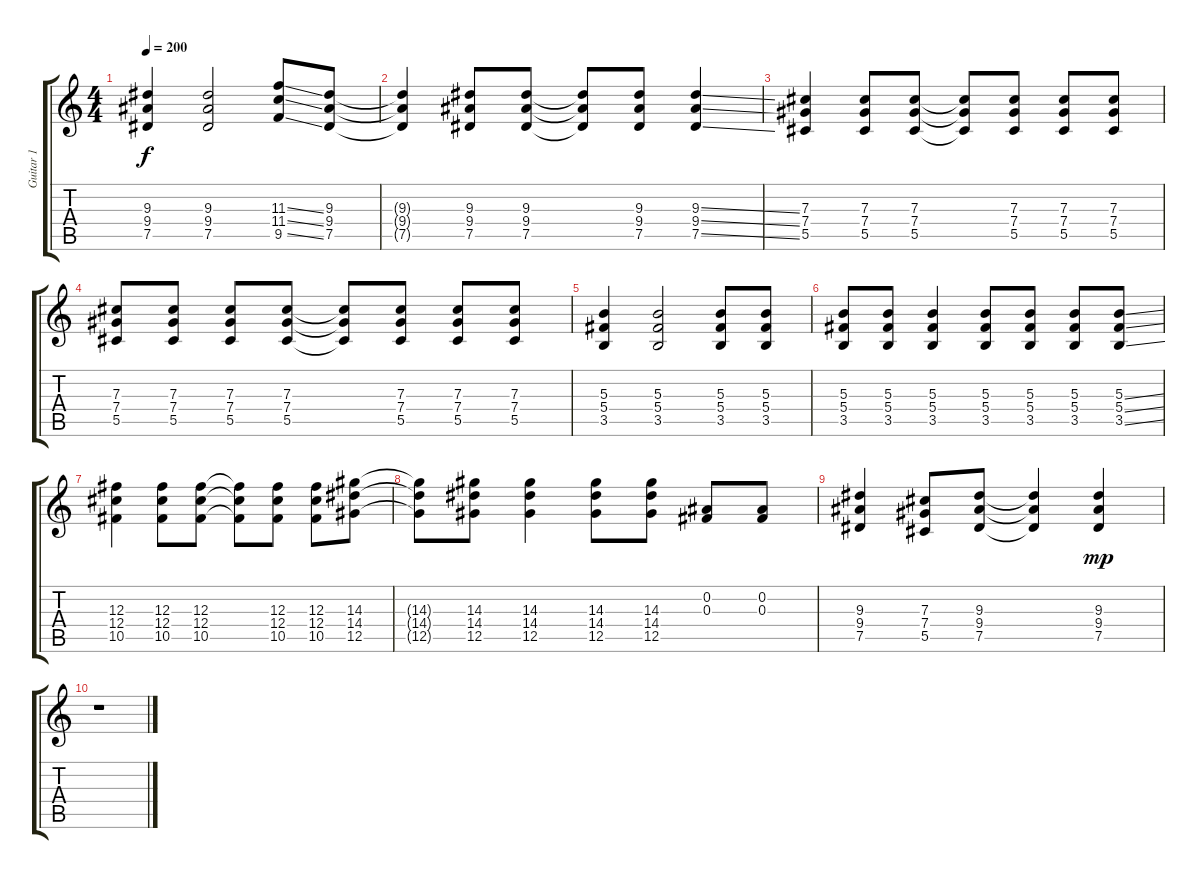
\track ("Guitar 1" "Guitar 1") {instrument distortionguitar}
\staff {score tabs}
\tuning (Eb4 Bb3 Gb3 Db3 Ab2 Eb2) {hide}
\ts (4 4)
\tempo 200
\clef g2
\ks c
(9.3 9.4 7.5).4{dy f} (9.3 9.4 7.5).2 (11.3{ss} 11.4{ss} 9.5{ss}).8 (9.3 9.4 7.5).8 |
(9.3{t} 9.4{t} 7.5{t}).4 (9.3 9.4 7.5).8 (9.3 9.4 7.5).8 (9.3{t} 9.4{t} 7.5{t}).8 (9.3 9.4 7.5).8 (9.3{ss} 9.4{ss} 7.5{ss}).4 |
(7.3 7.4 5.5).4 (7.3 7.4 5.5).8 (7.3 7.4 5.5).8 (7.3{t} 7.4{t} 5.5{t}).8 (7.3 7.4 5.5).8 (7.3 7.4 5.5).8 (7.3 7.4 5.5).8 |
(7.3 7.4 5.5).8 (7.3 7.4 5.5).8 (7.3 7.4 5.5).8 (7.3 7.4 5.5).8 (7.3{t} 7.4{t} 5.5{t}).8 (7.3 7.4 5.5).8 (7.3 7.4 5.5).8 (7.3 7.4 5.5).8 |
(5.3 5.4 3.5).4 (5.3 5.4 3.5).2 (5.3 5.4 3.5).8 (5.3 5.4 3.5).8 |
(5.3 5.4 3.5).8 (5.3 5.4 3.5).8 (5.3 5.4 3.5).4 (5.3 5.4 3.5).8 (5.3 5.4 3.5).8 (5.3 5.4 3.5).8 (5.3{ss} 5.4{ss} 3.5{ss}).8 |
(12.3 12.4 10.5).4 (12.3 12.4 10.5).8 (12.3 12.4 10.5).8 (12.3{t} 12.4{t} 10.5{t}).8 (12.3 12.4 10.5).8 (12.3 12.4 10.5).8 (14.3 14.4 12.5).8 |
(14.3{t} 14.4{t} 12.5{t}).8 (14.3 14.4 12.5).8 (14.3 14.4 12.5).4 (14.3 14.4 12.5).8 (14.3 14.4 12.5).8 (0.2 0.3).8 (0.2 0.3).8 |
(9.3 9.4 7.5).4 (7.3 7.4 5.5).8 (9.3 9.4 7.5).8 (9.3{t} 9.4{t} 7.5{t}).4 (9.3 9.4 7.5).4{dy mp} |
r.1
